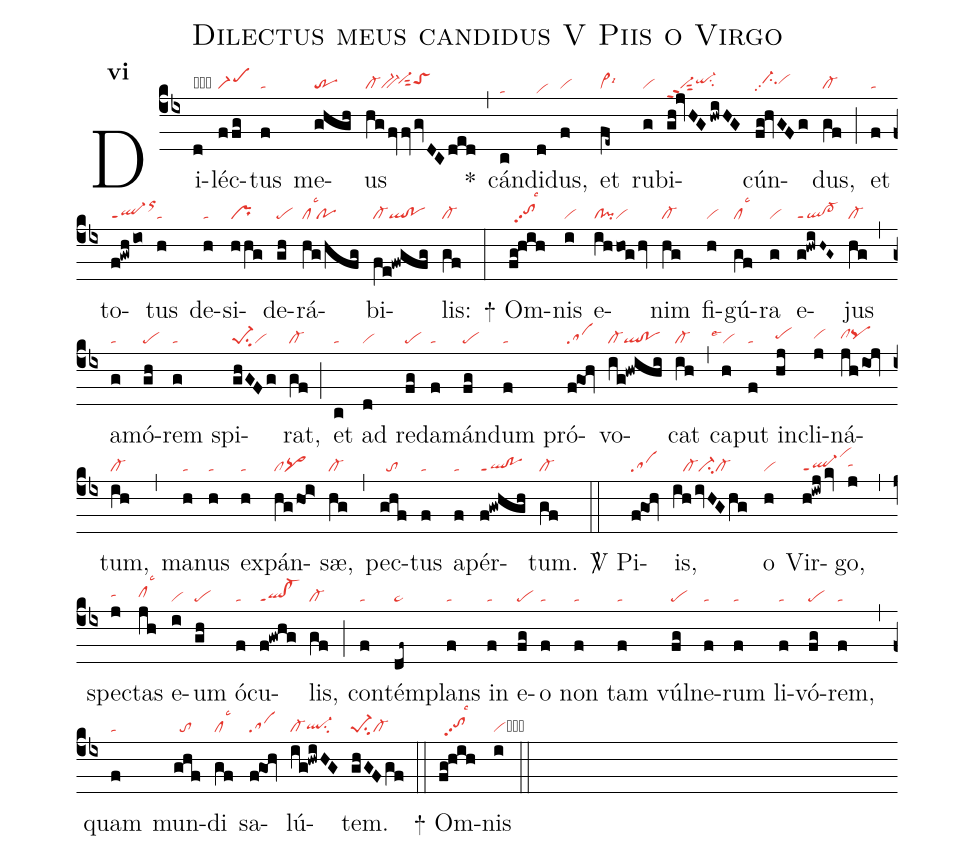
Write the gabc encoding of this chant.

name:Dilectus meus candidus V Piis o Virgo;
office-part:re;
mode:6;
nabc-lines:1;
%%
initial-style: 1;
name: Dilectus meus candidus;
mode:6;
office-part: Responsorium;
annotation: Resp.;
annotation:vi;
nabc-lines:1;
%%
(cb4) Di(d|obta)léc(ffg|scM1)tus(f|ta) me(ghgh|tr)us(hg/fvfvgvDCded|cl-bv-`vi-hhsut2toShh) <sp>*</sp>(,) cán(c|tahd)di(d|vihd)dus,(f|vi) et(fe~|vi>lsi6) ru(g|vi)bi(gh!jvHG/hwiHG|vi-ppt2sut2qi-hhsu2)cún(fg!hvGFg|//ci-hhpp2vihh)dus,(gf|cl-) (;) et(f|ta) to(f!gwh/io|ql-ppt1orhk)tus(h|ta) de(h|ta)si(hhg|pr)de(gh|pe)rá(hg/hfg|cllsc3`po)bi(fe!fwgfg|cl-ql!po)lis:(gf|cl-) (:)

<sp>+</sp> Om(fg!hih|//tohhpp2lsc3)nis(i|vi) e(ihhoghv|cl!pivi)nim(hg|cl-) fi(h|vi)gú(gf|cllsc3)ra(g|vi) e(g!hwiH~G~|ql!cl->ppt1)jus(hg|cl-) (,) a(g|ta)mó(gh|pe)rem(g|ta) spi(ghGFg|pe-1su2vi)rat,(gf|cl-) (;) et(c|ta) ad(d|vi) re(fg|pe)da(f|ta)mán(fg|pe)dum(f|ta) pró(f!goh|sa)vo(ig!hwihi|cl-ql!po)cat(ih|cl-) (,) ca(h|```vilse1)put(f|ta) in(hj|pehh)cli(j|vihh)ná(jhioj|clhhpqhh)tum,(ih|cl-) (,) ma(h|ta)nus(h|ta) ex(h|ta)pán(hg/hoi>|clpq>)sæ,(hg|cl-) (,) pec(ghf|//to)tus(f|ta) a(f|ta)pér(f!gwhgh|ql!poppt1)tum.(gf|cl-) (::)

<sp>V/</sp> Pi(f!goh|sa)is,(ih/ivHGhg|///cl-ci-cl-) o(h|vi) Vir(h!iwj/kv|ql-ppt1vihl)go,(j|tahh) (,) spec(j|tahh)tas(jh|clhhlsc3) e(i|vi)um(gh|pe) ó(f|ta)cu(f!gwhg|ql!cl-ppt1)lis,(gf|cl-) (;) con(f|ta)tém(df~|ta>)plans(f|ta) in(f|ta) e(fg|pe)o(f|ta) non(f|ta) tam(f|ta) vúl(fg|pe)ne(f|ta)rum(f|ta) li(f|ta)vó(fg|pe)rem,(f|ta) (,) quam(f|ta) mun(ghf|//to)di(gf|cllsc3) sa(f!goh|sa)lú(ig!hwiHG|cl-ql-hgsu2)tem.(ghGFgf|pe-1su2cl-) (::)

<sp>+</sp> Om(fg!hih|//tohhpp2lsc3)nis(i|vicb) (::)
